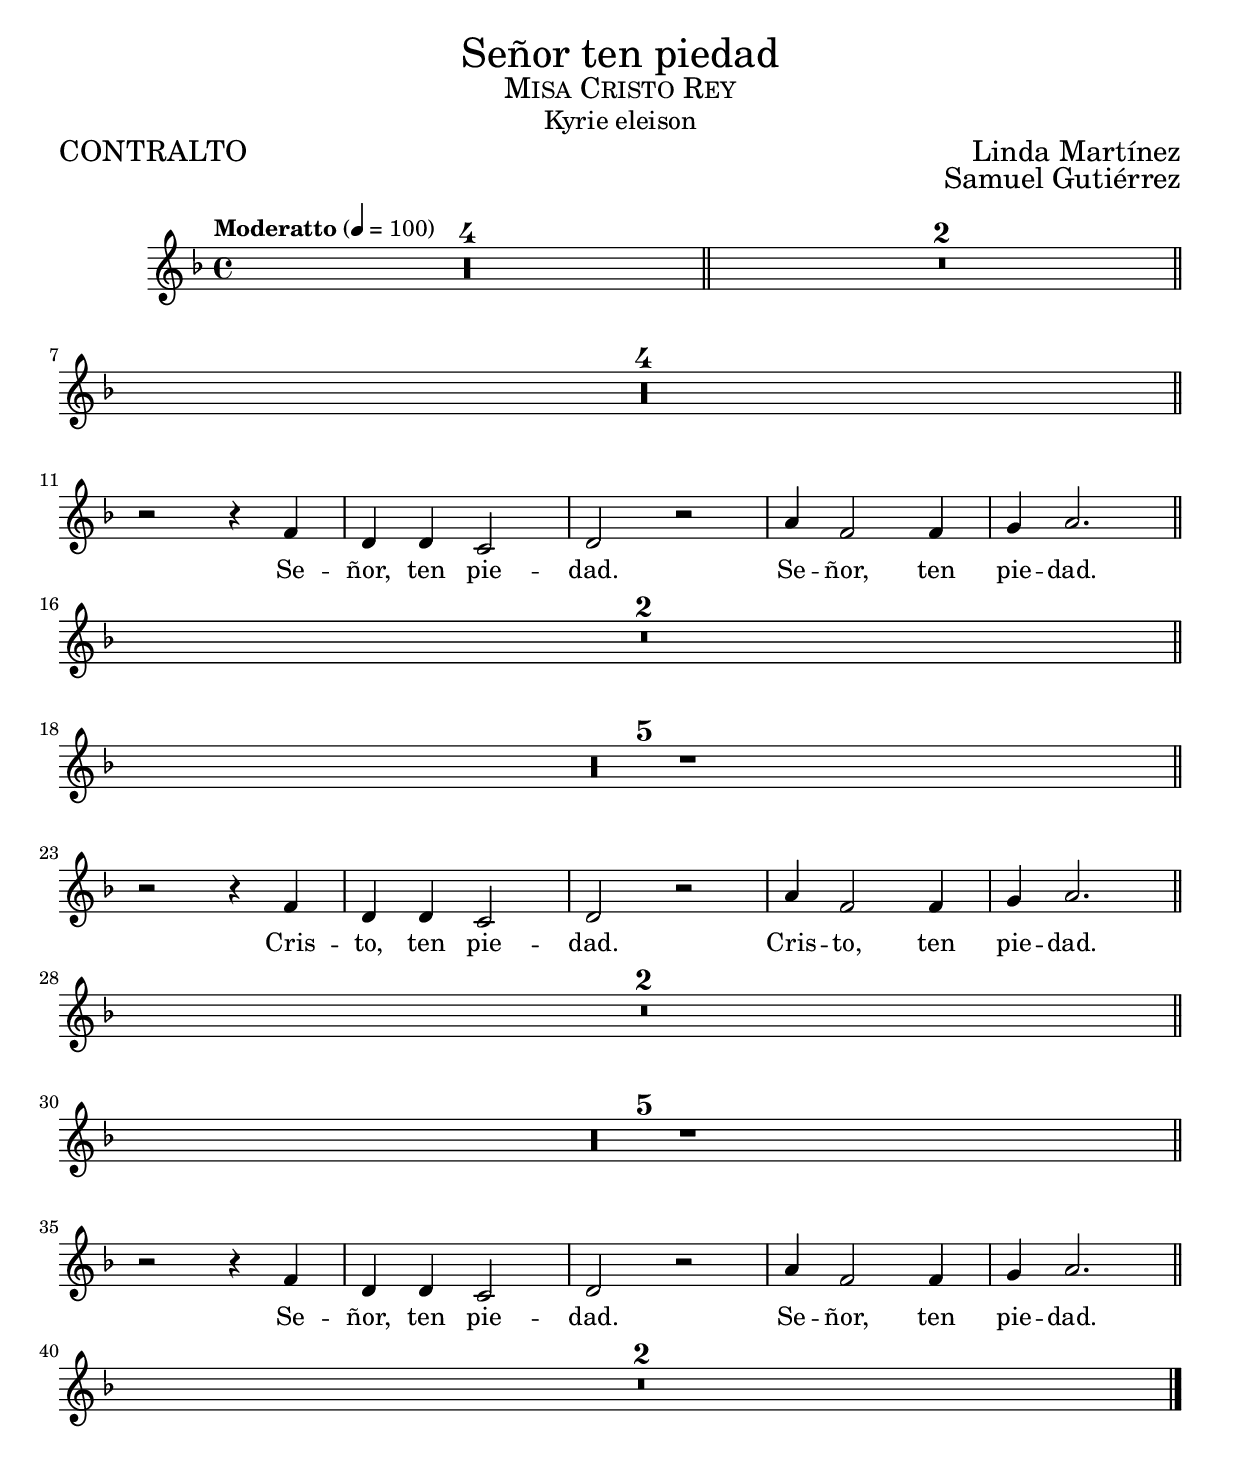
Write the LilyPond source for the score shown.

%  Señor ten piedad - Renaissance way melody
%  Music and accompaniment by serachsam

\language "espanol"
\version "2.23.2"

% --- Global parameters
particle = 1
jump = \break

% --- Includes
\include "global.ily"
alto_music = \relative do' {
  \compressEmptyMeasures
  \dynamicUp

  R1*6 | #(if (= particle 1) jump "") % 6
  R1*4 | #(if (= particle 1) jump "") % 10
  r2 r4 fa4 |
  re4 re do2 |
  re2 r |
  la'4 fa2 fa4 |
  sol4 la2. | #(if (= particle 1) jump "") % 15
  R1*2 | #(if (= particle 1) jump "") % 17
  R1*5 | #(if (= particle 1) jump "") % 22
  r2 r4 fa4 |
  re4 re do2 |
  re2 r |
  la'4 fa2 fa4 |
  sol4 la2. | #(if (= particle 1) jump "") % 27
  R1*2 | #(if (= particle 1) jump "") % 29
  R1*5 |  #(if (= particle 1) jump "") % 34
  r2 r4 fa4 |
  re4 re do2 |
  re2 r |
  la'4 fa2 fa4 |
  sol4 la2. | #(if (= particle 1) jump "") % 39
  R1*2 |
}

alto_lyrics = \lyricmode {
    Se -- ñor, ten pie -- dad. Se -- ñor, ten pie -- dad.
    Cris -- to, ten pie -- dad. Cris -- to, ten pie -- dad.
    Se -- ñor, ten pie -- dad. Se -- ñor, ten pie -- dad.
}


% --- Global size
% #(set-global-staff-size 20)

% --- Header
\markup { \fill-line { \center-column { \fontsize #5 \title \fontsize #2 \smallCaps \subtitle \fontsize #1 \subsubtitle } } }
\markup { \fill-line { \fontsize #2 "CONTRALTO" \right-column { \fontsize #2 \autor } } }
\markup { \fill-line { " " \right-column { \fontsize #2 \arranger } } }
\markup { \fill-line { " " \right-column { \fontsize #2 \other } } }
\header {
  dedication = \dedication
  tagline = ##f
  breakbefore = ##t
}

% --- Music

% --- Harmonie

% --- Sheet
\score {
  <<
    \new Staff { <<
      \set Staff.midiInstrument = #"choir aahs"
      \new Voice = "alto" { << \global \alto_music >> }
      \new Lyrics \lyricsto "alto" { \alto_lyrics }
    >> }
  >>
  \midi { }
  \layout { }
}

% --- Paper
\paper{
  #(set-default-paper-size "letter")
}
